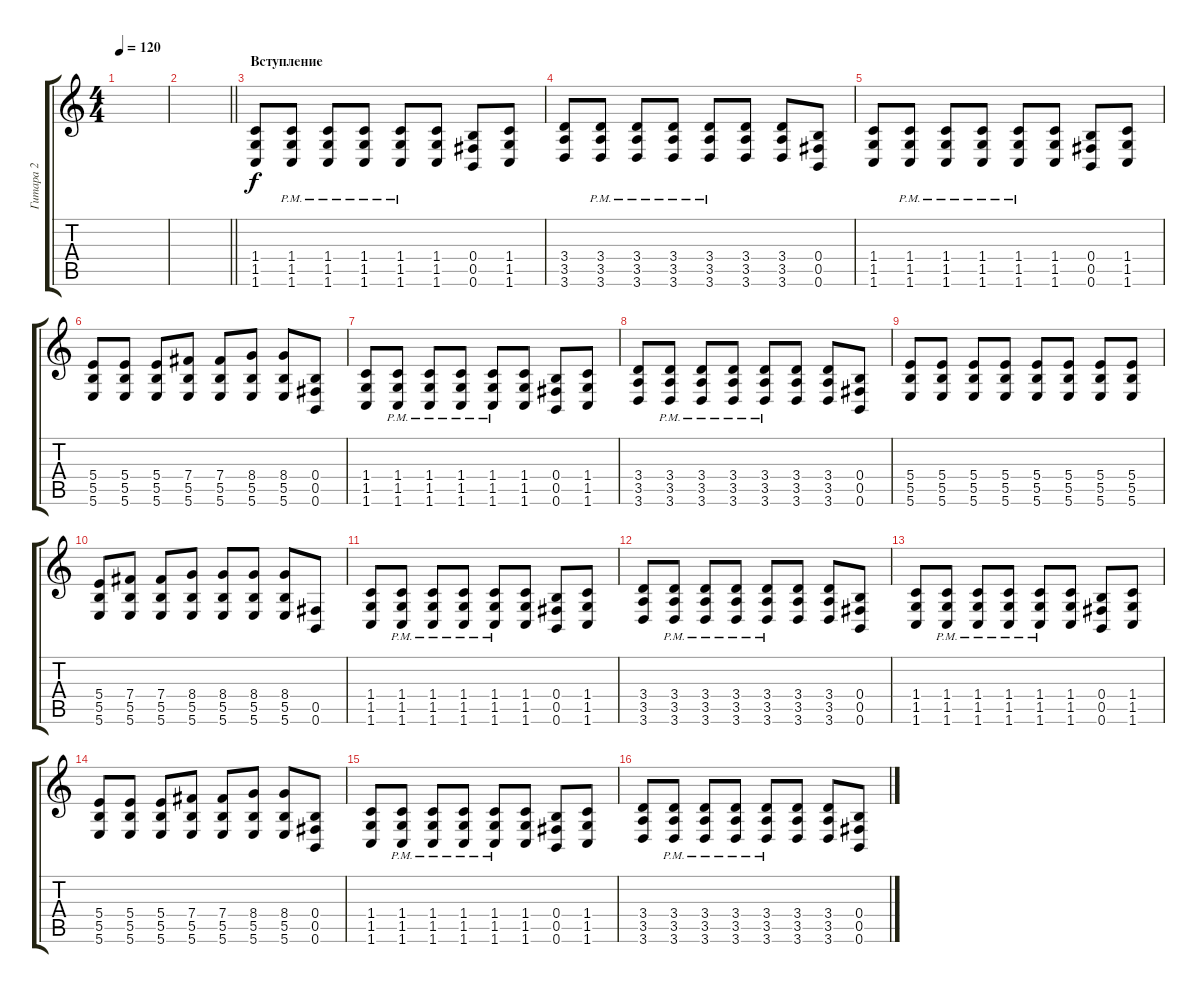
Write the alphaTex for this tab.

\track ("Гитара 2" "Гитара 2") {instrument overdrivenguitar}
\staff {score tabs}
\tuning (Db4 Ab3 E3 B2 Gb2 B1) {hide}
\ts (4 4)
\tempo 120
\clef g2
\ks c
|
\barLineRight lightlight
|
\section ("" "Вступление")
(1.4 1.5 1.6).8 (1.4{pm} 1.5{pm} 1.6{pm}).8 (1.4{pm} 1.5{pm} 1.6{pm}).8 (1.4{pm} 1.5{pm} 1.6{pm}).8 (1.4{pm} 1.5{pm} 1.6{pm}).8 (1.4 1.5 1.6).8 (0.4 0.5 0.6).8 (1.4 1.5 1.6).8 |
(3.4 3.5 3.6).8 (3.4{pm} 3.5{pm} 3.6{pm}).8 (3.4{pm} 3.5{pm} 3.6{pm}).8 (3.4{pm} 3.5{pm} 3.6{pm}).8 (3.4{pm} 3.5{pm} 3.6{pm}).8 (3.4 3.5 3.6).8 (3.4 3.5 3.6).8 (0.4 0.5 0.6).8 |
(1.4 1.5 1.6).8 (1.4{pm} 1.5{pm} 1.6{pm}).8 (1.4{pm} 1.5{pm} 1.6{pm}).8 (1.4{pm} 1.5{pm} 1.6{pm}).8 (1.4{pm} 1.5{pm} 1.6{pm}).8 (1.4 1.5 1.6).8 (0.4 0.5 0.6).8 (1.4 1.5 1.6).8 |
(5.4 5.5 5.6).8 (5.4 5.5 5.6).8 (5.4 5.5 5.6).8 (7.4 5.5 5.6).8 (7.4 5.5 5.6).8 (8.4 5.5 5.6).8 (8.4 5.5 5.6).8 (0.4 0.5 0.6).8 |
(1.4 1.5 1.6).8 (1.4{pm} 1.5{pm} 1.6{pm}).8 (1.4{pm} 1.5{pm} 1.6{pm}).8 (1.4{pm} 1.5{pm} 1.6{pm}).8 (1.4{pm} 1.5{pm} 1.6{pm}).8 (1.4 1.5 1.6).8 (0.4 0.5 0.6).8 (1.4 1.5 1.6).8 |
(3.4 3.5 3.6).8 (3.4{pm} 3.5{pm} 3.6{pm}).8 (3.4{pm} 3.5{pm} 3.6{pm}).8 (3.4{pm} 3.5{pm} 3.6{pm}).8 (3.4{pm} 3.5{pm} 3.6{pm}).8 (3.4 3.5 3.6).8 (3.4 3.5 3.6).8 (0.4 0.5 0.6).8 |
(5.4 5.5 5.6).8 (5.4 5.5 5.6).8 (5.4 5.5 5.6).8 (5.4 5.5 5.6).8 (5.4 5.5 5.6).8 (5.4 5.5 5.6).8 (5.4 5.5 5.6).8 (5.4 5.5 5.6).8 |
(5.4 5.5 5.6).8 (7.4 5.5 5.6).8 (7.4 5.5 5.6).8 (8.4 5.5 5.6).8 (8.4 5.5 5.6).8 (8.4 5.5 5.6).8 (8.4 5.5 5.6).8 (0.5 0.6).8 |
(1.4 1.5 1.6).8 (1.4{pm} 1.5{pm} 1.6{pm}).8 (1.4{pm} 1.5{pm} 1.6{pm}).8 (1.4{pm} 1.5{pm} 1.6{pm}).8 (1.4{pm} 1.5{pm} 1.6{pm}).8 (1.4 1.5 1.6).8 (0.4 0.5 0.6).8 (1.4 1.5 1.6).8 |
(3.4 3.5 3.6).8 (3.4{pm} 3.5{pm} 3.6{pm}).8 (3.4{pm} 3.5{pm} 3.6{pm}).8 (3.4{pm} 3.5{pm} 3.6{pm}).8 (3.4{pm} 3.5{pm} 3.6{pm}).8 (3.4 3.5 3.6).8 (3.4 3.5 3.6).8 (0.4 0.5 0.6).8 |
(1.4 1.5 1.6).8 (1.4{pm} 1.5{pm} 1.6{pm}).8 (1.4{pm} 1.5{pm} 1.6{pm}).8 (1.4{pm} 1.5{pm} 1.6{pm}).8 (1.4{pm} 1.5{pm} 1.6{pm}).8 (1.4 1.5 1.6).8 (0.4 0.5 0.6).8 (1.4 1.5 1.6).8 |
(5.4 5.5 5.6).8 (5.4 5.5 5.6).8 (5.4 5.5 5.6).8 (7.4 5.5 5.6).8 (7.4 5.5 5.6).8 (8.4 5.5 5.6).8 (8.4 5.5 5.6).8 (0.4 0.5 0.6).8 |
(1.4 1.5 1.6).8 (1.4{pm} 1.5{pm} 1.6{pm}).8 (1.4{pm} 1.5{pm} 1.6{pm}).8 (1.4{pm} 1.5{pm} 1.6{pm}).8 (1.4{pm} 1.5{pm} 1.6{pm}).8 (1.4 1.5 1.6).8 (0.4 0.5 0.6).8 (1.4 1.5 1.6).8 |
(3.4 3.5 3.6).8 (3.4{pm} 3.5{pm} 3.6{pm}).8 (3.4{pm} 3.5{pm} 3.6{pm}).8 (3.4{pm} 3.5{pm} 3.6{pm}).8 (3.4{pm} 3.5{pm} 3.6{pm}).8 (3.4 3.5 3.6).8 (3.4 3.5 3.6).8 (0.4 0.5 0.6).8
